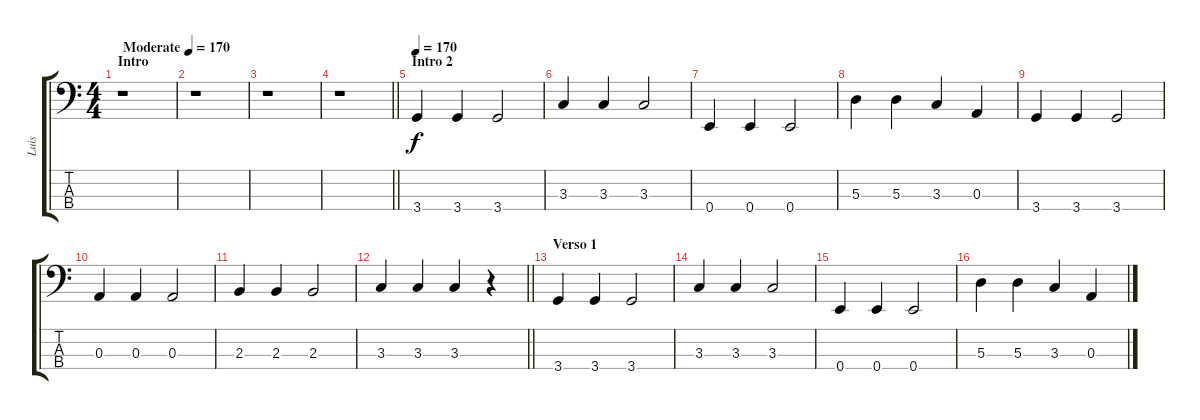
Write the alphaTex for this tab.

\track ("Luis" "Luis") {instrument electricbasspick}
\staff {score tabs}
\tuning (G2 D2 A1 E1) {hide}
\ts (4 4)
\section ("" "Intro")
\tempo (170 "Moderate")
\tempo 140
\tempo (170 "Moderate")
\clef f4
\ks c
r.1{dy f instrument electricbasspick} |
r.1 |
r.1 |
\barLineRight lightlight
r.1 |
\section ("" "Intro 2")
\tempo 170
3.4.4 3.4.4 3.4.2 |
3.3.4 3.3.4 3.3.2 |
0.4.4 0.4.4 0.4.2 |
5.3.4 5.3.4 3.3.4 0.3.4 |
3.4.4 3.4.4 3.4.2 |
0.3.4 0.3.4 0.3.2 |
2.3.4 2.3.4 2.3.2 |
\barLineRight lightlight
3.3.4 3.3.4 3.3.4 r.4 |
\section ("" "Verso 1")
3.4.4 3.4.4 3.4.2 |
3.3.4 3.3.4 3.3.2 |
0.4.4 0.4.4 0.4.2 |
5.3.4 5.3.4 3.3.4 0.3.4
